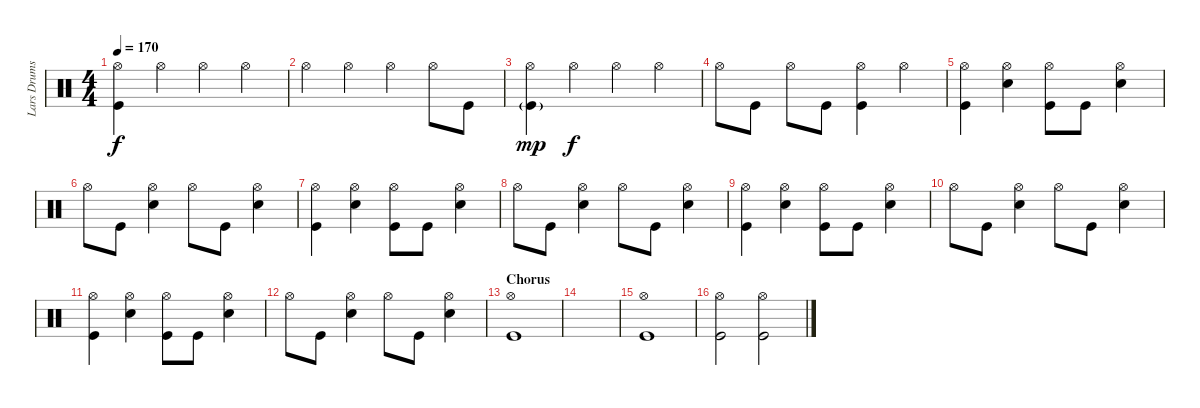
\track ("Lars Drums" "Lars Drums") {instrument percussion}
\staff {score}
\articulation defaults
\ts (4 4)
\tempo 170
\clef neutral
\ks c
("Hi-Hat (open)" "Kick (hit)").4{dy f} "Hi-Hat (open)".4 "Hi-Hat (open)".4 "Hi-Hat (open)".4 |
"Hi-Hat (open)".4 "Hi-Hat (open)".4 "Hi-Hat (open)".4 "Hi-Hat (open)".8 "Kick (hit)".8 |
("Hi-Hat (open)" "Kick (hit)"{g}).4{dy mp} "Hi-Hat (open)".4{dy f} "Hi-Hat (open)".4 "Hi-Hat (open)".4 |
"Hi-Hat (open)".8 "Kick (hit)".8 "Hi-Hat (open)".8 "Kick (hit)".8 ("Hi-Hat (open)" "Kick (hit)").4 "Hi-Hat (open)".4 |
("Hi-Hat (open)" "Kick (hit)").4 ("Hi-Hat (open)" "Electric Snare (hit)").4 ("Hi-Hat (open)" "Kick (hit)").8 "Kick (hit)".8 ("Hi-Hat (open)" "Electric Snare (hit)").4 |
"Hi-Hat (open)".8 "Kick (hit)".8 ("Hi-Hat (open)" "Electric Snare (hit)").4 "Hi-Hat (open)".8 "Kick (hit)".8 ("Hi-Hat (open)" "Electric Snare (hit)").4 |
("Hi-Hat (open)" "Kick (hit)").4 ("Hi-Hat (open)" "Electric Snare (hit)").4 ("Hi-Hat (open)" "Kick (hit)").8 "Kick (hit)".8 ("Hi-Hat (open)" "Electric Snare (hit)").4 |
"Hi-Hat (open)".8 "Kick (hit)".8 ("Hi-Hat (open)" "Electric Snare (hit)").4 "Hi-Hat (open)".8 "Kick (hit)".8 ("Hi-Hat (open)" "Electric Snare (hit)").4 |
("Hi-Hat (open)" "Kick (hit)").4 ("Hi-Hat (open)" "Electric Snare (hit)").4 ("Hi-Hat (open)" "Kick (hit)").8 "Kick (hit)".8 ("Hi-Hat (open)" "Electric Snare (hit)").4 |
"Hi-Hat (open)".8 "Kick (hit)".8 ("Hi-Hat (open)" "Electric Snare (hit)").4 "Hi-Hat (open)".8 "Kick (hit)".8 ("Hi-Hat (open)" "Electric Snare (hit)").4 |
("Hi-Hat (open)" "Kick (hit)").4 ("Hi-Hat (open)" "Electric Snare (hit)").4 ("Hi-Hat (open)" "Kick (hit)").8 "Kick (hit)".8 ("Hi-Hat (open)" "Electric Snare (hit)").4 |
"Hi-Hat (open)".8 "Kick (hit)".8 ("Hi-Hat (open)" "Electric Snare (hit)").4 "Hi-Hat (open)".8 "Kick (hit)".8 ("Hi-Hat (open)" "Electric Snare (hit)").4 |
\section ("" "Chorus")
("Hi-Hat (open)" "Kick (hit)").1 |
|
("Hi-Hat (open)" "Kick (hit)").1 |
("Hi-Hat (open)" "Kick (hit)").2 ("Hi-Hat (open)" "Kick (hit)").2
